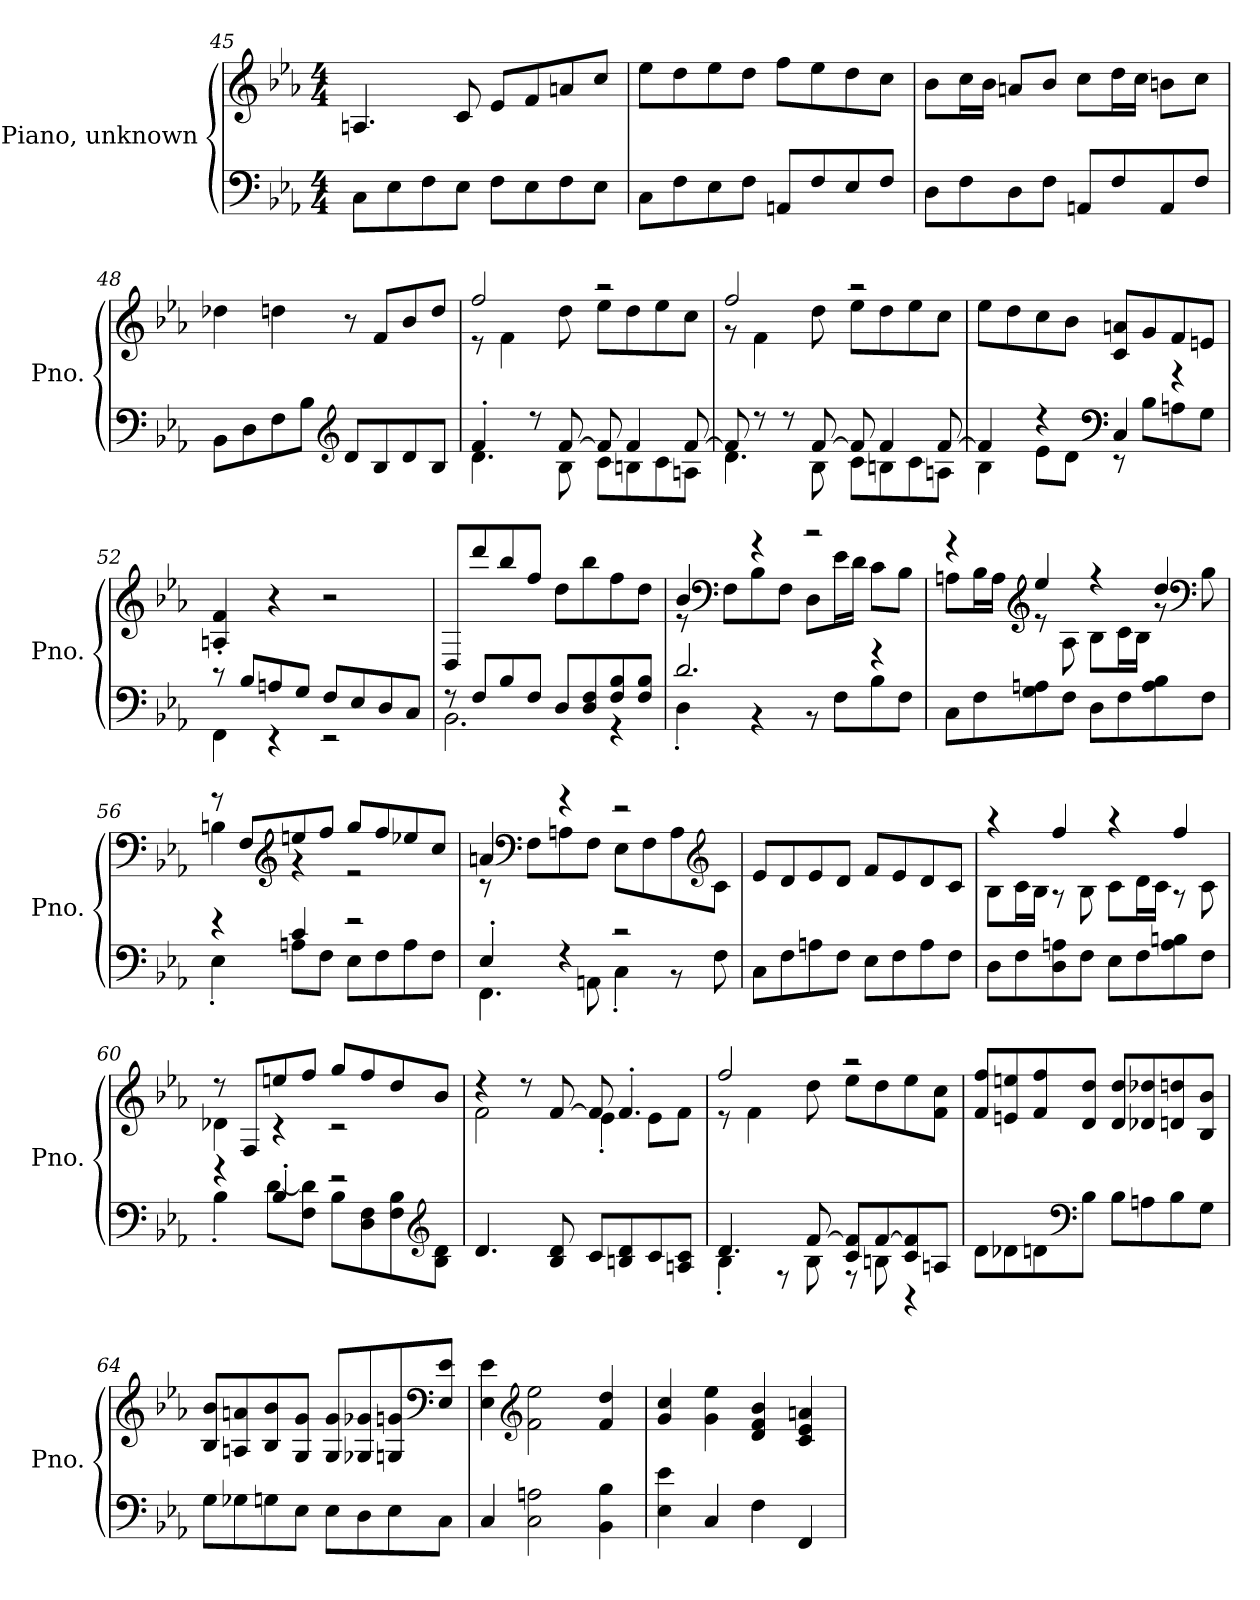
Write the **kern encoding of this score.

**kern	**kern
*part1	*part1
*staff2	*staff1
*I"Piano, unknown	*
*I'Pno.	*
*clefF4	*clefG2
*k[b-e-a-]	*k[b-e-a-]
*M4/4	*M4/4
=45	=45
8C\L	4.An/
8E-\	.
8F\	.
8E-\J	8c/
8F\L	8e-/L
8E-\	8f/
8F\	8an/
8E-\J	8cc/J
=46	=46
8C\L	8ee-\L
8F\	8dd\
8E-\	8ee-\
8F\J	8dd\J
8AAn/L	8ff\L
8F/	8ee-\
8E-/	8dd\
8F/J	8cc\J
=47	=47
8D\L	8b-\L
8F\	16cc\L
.	16b-\JJ
8D\	8an/L
8F\J	8b-/J
8AAn/L	8cc\L
8F/	16dd\L
.	16cc\JJ
8AA/	8bn\L
8F/J	8cc\J
!!LO:LB:g=z
=48	=48
8BB-\L	4dd-X\
8D\	.
8F\	4ddn\
8B-\J	.
*clefG2	*
8d/L	8r
8B-/	8f/L
8d/	8b-/
8B-/J	8dd/J
=49	=49
*^	*^
4f'/	4.d\	2ff/	8r
.	.	.	4f\
8r	.	.	.
[8f/	8B-\	.	8dd\
8f/]	8c\L	2r	8ee-\L
4f/	8Bn\	.	8dd\
.	8c\	.	8ee-\
[8f/	8An\J	.	8cc\J
=50	=50	=50	=50
8f/]	4.d\	2ff/	8r
8r	.	.	4f\
8r	.	.	.
[8f/	8B-\	.	8dd\
8f/]	8c\L	2r	8ee-\L
4f/	8Bn\	.	8dd\
.	8c\	.	8ee-\
[8f/	8An\J	.	8cc\J
*	*	*v	*v
!!LO:LB:g=z
=51	=51	=51
4f/]	4B-\	8ee-\L
.	.	8dd\
4r	8e-\L	8cc\
.	8d\J	8b-\J
*clefF4	*	*
4C/	8r	8c/ 8an/L
.	8B-\L	8g/
4r	8An\	8f/
.	8G\J	8en/J
=52	=52	=52
8r	4FF\	4An/' 4f/'
8B-/L	.	.
8An/	4r	4r
8G/J	.	.
8F/L	2r	2r
8E-/	.	.
8D/	.	.
8C/J	.	.
=53	=53	=53
8r	2.BB-\	8D/L
8F/L	.	8ddd/
8B-/	.	8bb-/
8F/J	.	8ff/J
8D/L	.	8dd\L
8D/ 8F/	.	8bb-\
8F/ 8B-/	4r	8ff\
8F/ 8B-/J	.	8dd\J
=54	=54	=54
*	*	*^
2.d/	4D'\	4b-/	8r
*	*	*clefF4	*
.	.	.	8F\L
.	4r	4r	8B-\
.	.	.	8F\J
.	8r	2r	8D\L
.	8F\L	.	16e-\L
.	.	.	16d\JJ
4r	8B-\	.	8c\L
.	8F\J	.	8B-\J
*v	*v	*	*
!!LO:LB:g=z	!!
=55	=55	=55
8C\L	4r	8An\L
8F\	.	16B-\L
.	.	16A\JJ
*	*clefG2	*
8G\ 8An\	4ee-/	8r
8F\J	.	8A\
8D\L	4r	8B-\L
8F\	.	16c\L
.	.	16B-\JJ
8A\ 8B-\	4dd/	8r
*	*clefF4	*
8F\J	.	8B-\
=56	=56	=56
*^	*	*
4r	4E-'\	8r	4Bn\
.	.	8F/L	.
*	*	*clefG2	*
4c/	8An\L	8een/	4r
.	8F\J	8ff/J	.
2r	8E-\L	8gg/L	2r
.	8F\	8ff/	.
.	8A\	8ee-X/	.
.	8F\J	8cc/J	.
=57	=57	=57	=57
4E-'/	4.FF\	4an/	8r
*	*	*clefF4	*
.	.	.	8F\L
4r	.	4r	8An\
.	8AAn\	.	8F\J
2r	4C'\	2r	8E-\L
.	.	.	8F\
.	8r	.	8A\
*	*	*clefG2	*
.	8F\	.	8c\J
*v	*v	*	*
*	*v	*v
!!LO:LB:g=z
=58	=58
8C\L	8e-/L
8F\	8d/
8An\	8e-/
8F\J	8d/J
8E-\L	8f/L
8F\	8e-/
8A\	8d/
8F\J	8c/J
=59	=59
*	*^
8D\L	4r	8B-\L
8F\	.	16c\L
.	.	16B-\JJ
8D\ 8An\	4ff/	8r
8F\J	.	8B-\
8E-\L	4r	8c\L
8F\	.	16d\L
.	.	16c\JJ
8A\ 8Bn\	4ff/	8r
8F\J	.	8c\
=60	=60	=60
*^	*	*
4r	4B-'\	8r	4d-X\
.	.	8F/L	.
4B-'/	[8d\L	8een/	4r
.	8F\ 8d\]J	8ff/J	.
2r	8B-\L	8gg/L	2r
.	8D\ 8F\	8ff/	.
.	8F\ 8B-\	8dd/	.
*clefG2	*	*	*
.	8B-\ 8d\J	8b-/J	.
*v	*v	*	*
=61	=61	=61
4.d/	4r	2f\
.	8r	.
8B-/ 8d/	[8f/	.
8c/L	8f/]	4e-'\
8Bn/ 8d/	4.f'/	.
8c/	.	8e-\L
8An/ 8c/J	.	8f\J
!!LO:PB:g=z	!!
=62	=62	=62
*^	*	*
4.d/	4B-'\	2ff/	8r
.	.	.	4f\
.	8r	.	.
[8f/	8B-\	.	8dd\
8c/ 8f/]L	8r	2r	8ee-\L
[8f/	8Bn\	.	8dd\
8c/ 8f/]	4r	.	8ee-\
8An/J	.	.	8f\ 8cc\J
*v	*v	*	*
*	*v	*v
=63	=63
8d\L	8f/ 8ff/L
8d-X\	8en/ 8een/
8dn\	8f/ 8ff/
*clefF4	*
8B-\J	8d/ 8dd/J
8B-\L	8d/ 8dd/L
8An\	8d-X/ 8dd-X/
8B-\	8dn/ 8ddn/
8G\J	8B-/ 8b-/J
=64	=64
8G\L	8B-/ 8b-/L
8G-X\	8An/ 8an/
8Gn\	8B-/ 8b-/
8E-\J	8G/ 8g/J
8E-\L	8G/ 8g/L
8D\	8G-X/ 8g-X/
8E-\	8Gn/ 8gn/
*	*clefF4
8C\J	8E-/ 8e-/J
=65	=65
4C/	4E-\ 4e-\
*	*clefG2
2C\ 2An\	2f\ 2ee-\
4BB-\ 4B-\	4f/ 4dd/
!!LO:LB:g=z
=66	=66
4E-\ 4e-\	4g/ 4cc/
4C/	4g\ 4ee-\
4F\	4d/ 4f/ 4b-/
4FF/	4c/ 4e-/ 4an/
=	=
*-	*-
